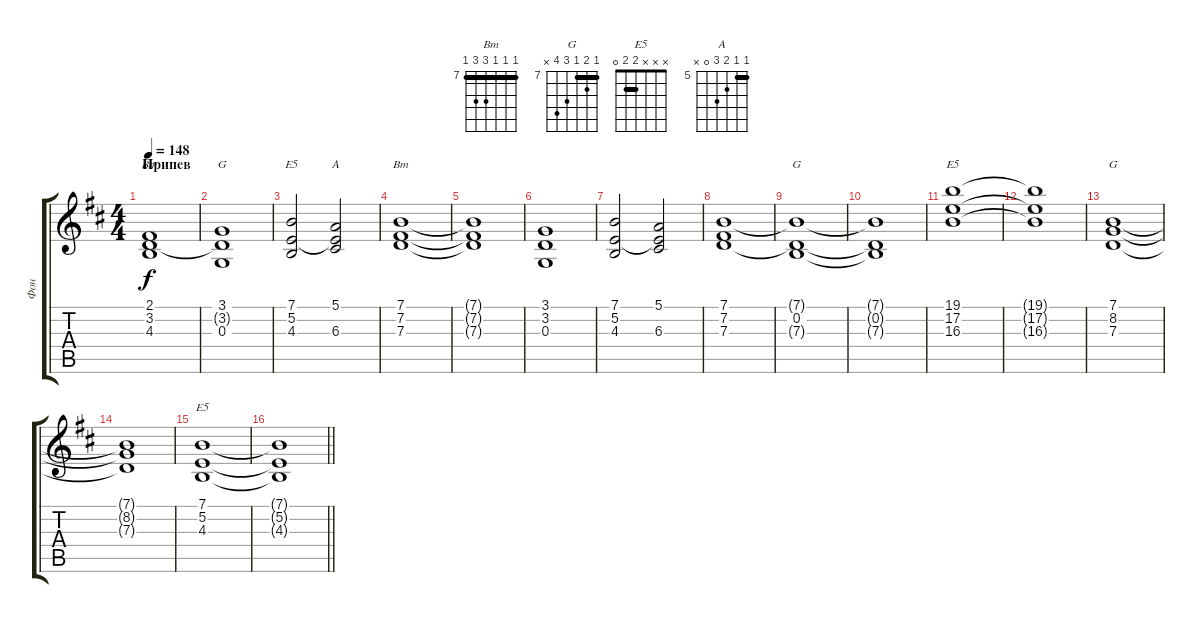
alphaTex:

\track ("Фон" "Фон") {instrument pad2warm}
\staff {score tabs}
\tuning (E4 B3 G3 D3 A2 E2) {hide}
\chord ("Bm" 2 3 4 0 2 x)
\chord ("G" 3 3 0 0 2 3) {barre 3}
\chord ("E5" x 5 4 2 x x) {firstfret 2}
\chord ("A" 5 5 6 7 0 x) {firstfret 5 barre 5}
\chord ("Bm" 7 7 7 9 9 7) {firstfret 7 barre 7}
\chord ("G" 7 0 7 5 x x) {firstfret 5}
\chord ("E5" x 17 16 14 x x) {firstfret 14}
\chord ("G" 7 8 7 9 10 x) {firstfret 7 barre 7}
\chord ("E5" x x x 2 2 0) {barre 2}
\ts (4 4)
\section ("" "Припев")
\tempo 148
\clef g2
\ks bminor
(2.1 3.2 4.3).1{ch "Bm" dy f} |
(3.1 3.2{t} 0.3).1{ch "G"} |
(7.1 5.2 4.3).2{ch "E5"} (5.1 5.2{t} 6.3).2{ch "A"} |
(7.1 7.2 7.3).1{ch "Bm"} |
(7.1{t} 7.2{t} 7.3{t}).1 |
(3.1 3.2 0.3).1 |
(7.1 5.2 4.3).2 (5.1 5.2{t} 6.3).2 |
(7.1 7.2 7.3).1 |
(7.1{t} 0.2 7.3{t}).1{ch "G"} |
(7.1{t} 0.2{t} 7.3{t}).1 |
(19.1 17.2 16.3).1{ch "E5"} |
(19.1{t} 17.2{t} 16.3{t}).1 |
(7.1 8.2 7.3).1{ch "G"} |
(7.1{t} 8.2{t} 7.3{t}).1 |
(7.1 5.2 4.3).1{ch "E5"} |
\barLineRight lightlight
(7.1{t} 5.2{t} 4.3{t}).1
